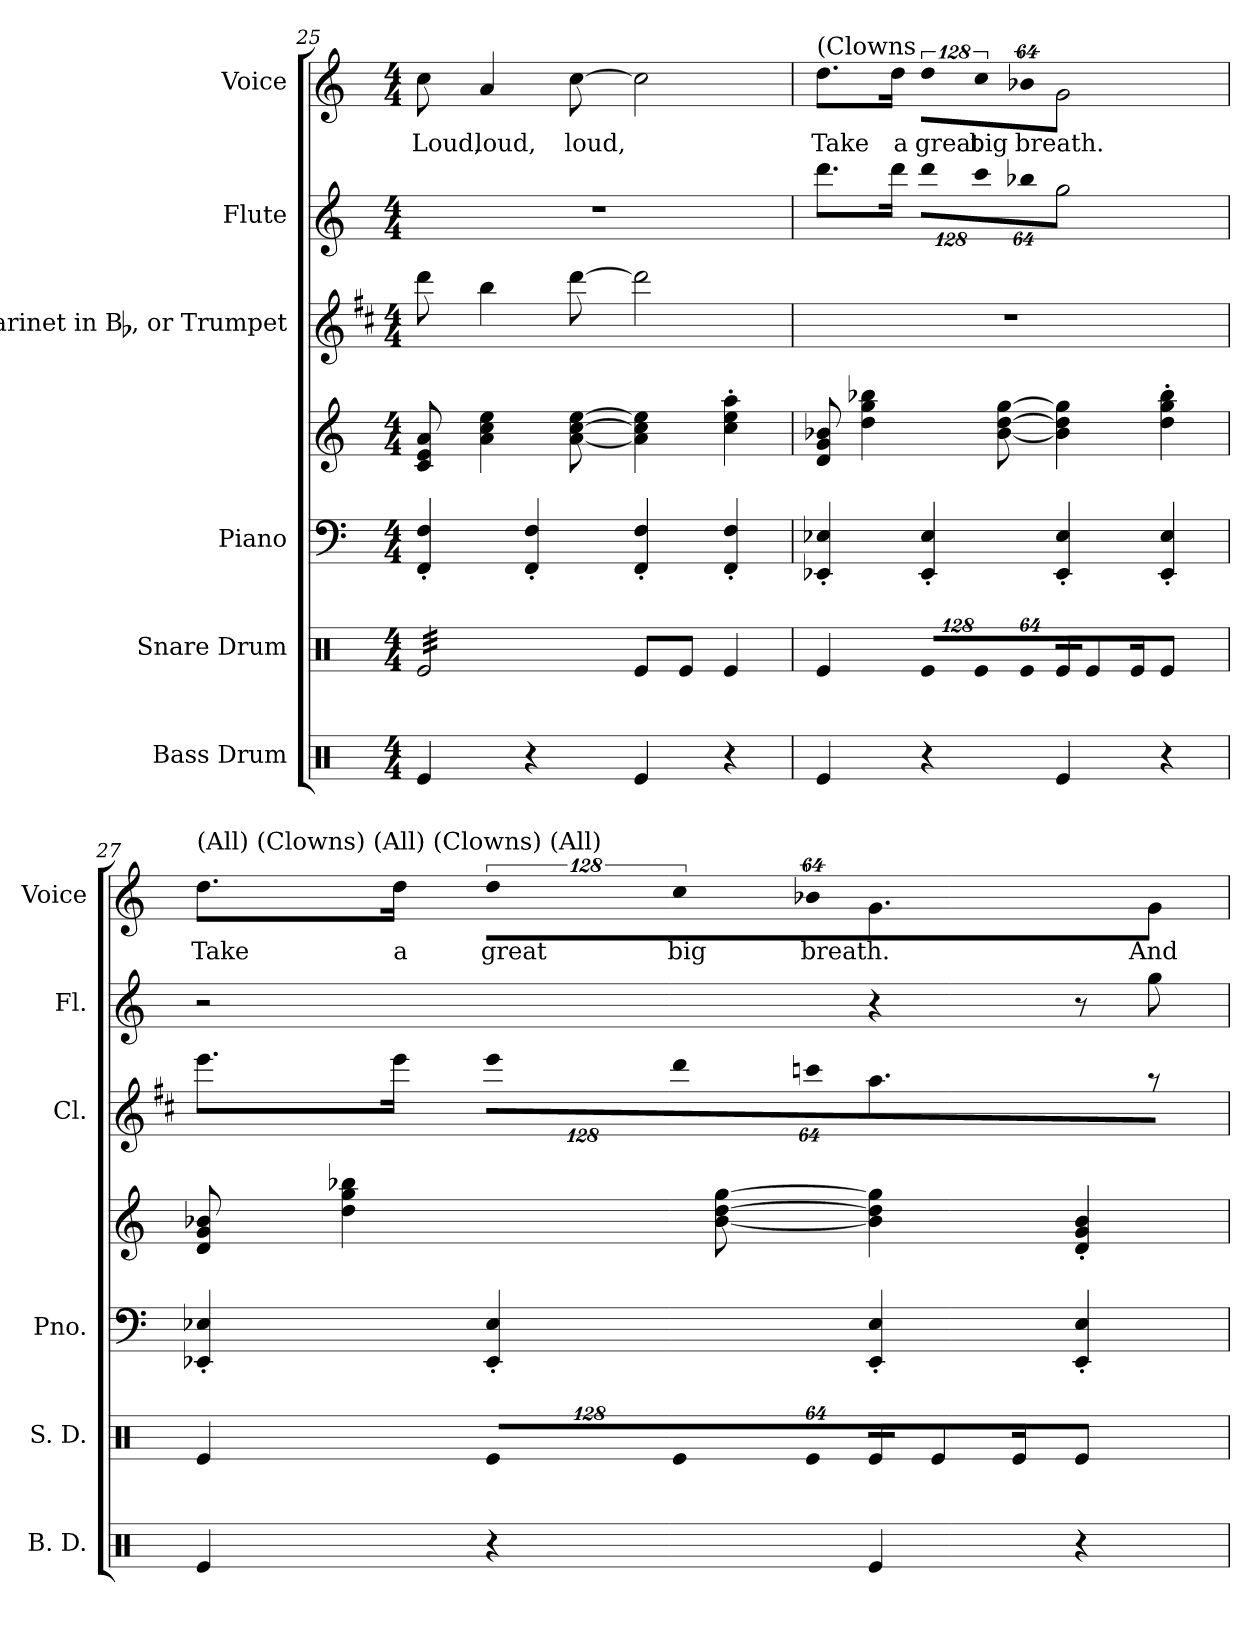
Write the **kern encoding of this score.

**kern	**kern	**kern	**kern	**kern	**kern	**kern	**text
*part6	*part5	*part4	*part4	*part3	*part2	*part1	*part1
*staff7	*staff6	*staff5	*staff4	*staff3	*staff2	*staff1	*staff1
*I"Bass Drum	*I"Snare Drum	*I"Piano	*	*I"Clarinet in Bb, or Trumpet	*I"Flute	*I"Voice	*
*I'B. D.	*I'S. D.	*I'Pno.	*	*I'Cl.	*I'Fl.	*I'Voice	*
*clefX	*clefX	*clefF4	*clefG2	*clefG2	*clefG2	*clefG2	*
*	*	*	*	*ITrd1c2	*	*	*
*k[]	*k[]	*k[]	*k[]	*k[]	*k[]	*k[]	*
*C:	*C:	*C:	*C:	*C:	*C:	*C:	*
*M4/4	*M4/4	*M4/4	*M4/4	*M4/4	*M4/4	*M4/4	*
=25	=25	=25	=25	=25	=25	=25	=25
!	!	!	!	!	!	!	!LO:LY:b:color=#000000
*	*tremolo	*	*	*	*	*	*
4Rei/	32Rei/LLL	4FFi/' 4Fi'	8ci/ 8ei 8ai	8ccci\	1r	8cci\	Loud,
.	32Rei/	.	.	.	.	.	.
.	32Rei/	.	.	.	.	.	.
.	32Rei/	.	.	.	.	.	.
!	!	!	!	!	!	!	!LO:LY:b:color=#000000
.	32Rei/	.	4ai\ 4cci 4eei	4aai\	.	4ai/	loud,
.	32Rei/	.	.	.	.	.	.
.	32Rei/	.	.	.	.	.	.
.	32Rei/	.	.	.	.	.	.
4r	32Rei/	4FFi/' 4Fi'	.	.	.	.	.
.	32Rei/	.	.	.	.	.	.
.	32Rei/	.	.	.	.	.	.
.	32Rei/	.	.	.	.	.	.
!	!	!	!	!	!	!	!LO:LY:b:color=#000000
.	32Rei/	.	[8ai\ [8cci [8eei	[8ccci\	.	[8cci\	loud,
.	32Rei/	.	.	.	.	.	.
.	32Rei/	.	.	.	.	.	.
.	32Rei/JJJ	.	.	.	.	.	.
*	*Xtremolo	*	*	*	*	*	*
4Rei/	8Rei/L	4FFi/' 4Fi'	4ai\] 4cci] 4eei]	2ccci\]	.	2cci\]	.
.	8Rei/J	.	.	.	.	.	.
4r	4Rei/	4FFi/' 4Fi'	4cci\' 4eei' 4aai'	.	.	.	.
!!LO:PB:g=z
=26	=26	=26	=26	=26	=26	=26	=26
!	!	!	!	!	!	!LO:TX:a:t=(Clowns	!
!	!	!	!	!	!	!	!LO:LY:b:color=#000000
4Rei/	4Rei/	4EE-Xi/' 4E-Xi'	8di/ 8gi 8b-Xi	1r	8.dddi\L	8.ddi\L	Take
.	.	.	4ddi\ 4ggi 4bb-Xi	.	.	.	.
!	!	!	!	!	!	!	!LO:LY:b:color=#000000
.	.	.	.	.	16dddi\Jk	16ddi\Jk	a
*	*Xbrackettup	*	*	*	*	*	*
!	!LO:N:vis=8	!	!	!	!	!	!
*	*	*	*	*	*Xbrackettup	*	*
!	!	!	!	!	!LO:N:vis=8	!LO:N:vis=8	!
!	!	!	!	!	!	!	!LO:LY:b:color=#000000
4r	1024%85Rei/L	4EE-i/' 4E-i'	.	.	1024%85dddi\L	1024%85ddi\L	great
!	!LO:N:vis=8	!	!	!	!LO:N:vis=8	!LO:N:vis=8	!
!	!	!	!	!	!	!	!LO:LY:b:color=#000000
.	1024%85Rei/	.	.	.	1024%85ccci\	1024%85cci\	big
.	.	.	[8b-i\ [8ddi [8ggi	.	.	.	.
!	!LO:N:vis=8	!	!	!	!LO:N:vis=8	!LO:N:vis=8	!
!	!	!	!	!	!	!	!LO:LY:b:color=#000000
.	512%43Rei/J	.	.	.	512%43bb-Xi\J	512%43b-Xi\J	breath.
4Rei/	16Rei/KL	4EE-i/' 4E-i'	4b-i\] 4ddi] 4ggi]	.	2ggi\	2gi/	.
.	8Rei/	.	.	.	.	.	.
.	16Rei/Jk	.	.	.	.	.	.
4r	4Rei/	4EE-i/' 4E-i'	4ddi\' 4ggi' 4bb-i'	.	.	.	.
=27	=27	=27	=27	=27	=27	=27	=27
!	!	!	!	!	!	!LO:TX:a:t=(All)                                                 (Clowns)                                                        (All)                                               (Clowns)                   (All)	!
!	!	!	!	!	!	!	!LO:LY:b:color=#000000
4Rei/	4Rei/	4EE-Xi/' 4E-Xi'	8di/ 8gi 8b-Xi	8.dddi\L	2r	8.ddi\L	Take
.	.	.	4ddi\ 4ggi 4bb-Xi	.	.	.	.
!	!	!	!	!	!	!	!LO:LY:b:color=#000000
.	.	.	.	16dddi\Jk	.	16ddi\Jk	a
!	!LO:N:vis=8	!	!	!	!	!	!
*	*	*	*	*Xbrackettup	*	*	*
!	!	!	!	!LO:N:vis=8	!	!LO:N:vis=8	!
!	!	!	!	!	!	!	!LO:LY:b:color=#000000
4r	1024%85Rei/L	4EE-i/' 4E-i'	.	1024%85dddi\L	.	1024%85ddi\L	great
!	!LO:N:vis=8	!	!	!LO:N:vis=8	!	!LO:N:vis=8	!
!	!	!	!	!	!	!	!LO:LY:b:color=#000000
.	1024%85Rei/	.	.	1024%85ccci\	.	1024%85cci\	big
.	.	.	[8b-i\ [8ddi [8ggi	.	.	.	.
!	!LO:N:vis=8	!	!	!LO:N:vis=8	!	!LO:N:vis=8	!
!	!	!	!	!	!	!	!LO:LY:b:color=#000000
.	512%43Rei/J	.	.	512%43bb-Xi\J	.	512%43b-Xi\J	breath.
4Rei/	16Rei/KL	4EE-i/' 4E-i'	4b-i\] 4ddi] 4ggi]	4.ggi\	4r	4.gi/	.
.	8Rei/	.	.	.	.	.	.
.	16Rei/Jk	.	.	.	.	.	.
4r	4Rei/	4EE-i/' 4E-i'	4di/' 4gi' 4b-i'	.	8r	.	.
!	!	!	!	!	!	!	!LO:LY:b:color=#000000
.	.	.	.	8r	8ggi\	8gi/	And
=	=	=	=	=	=	=	=
*-	*-	*-	*-	*-	*-	*-	*-
